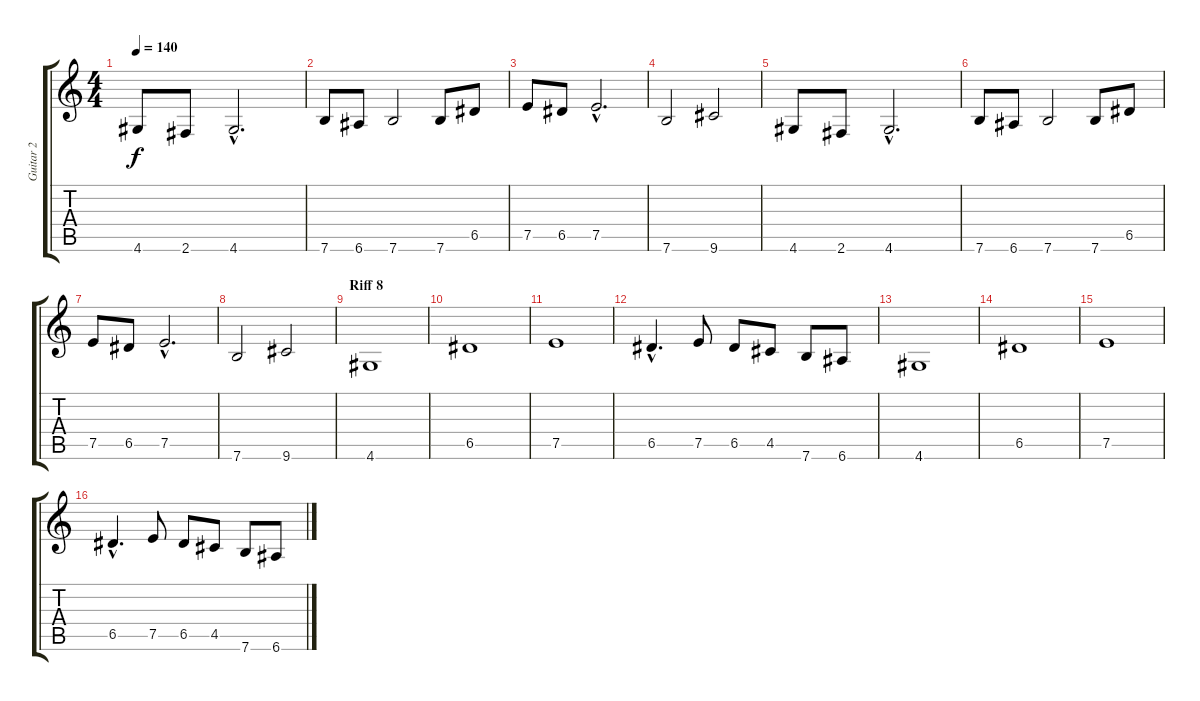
\track ("Guitar 2" "Guitar 2") {instrument overdrivenguitar}
\staff {score tabs}
\tuning (E4 B3 G3 D3 A2 E2) {hide}
\ts (4 4)
\tempo 140
\clef g2
\ks c
4.6.8{dy f} 2.6.8 4.6{hac}.2{d} |
7.6.8 6.6.8 7.6.2 7.6.8 6.5.8 |
7.5.8 6.5.8 7.5{hac}.2{d} |
7.6.2 9.6.2 |
4.6.8 2.6.8 4.6{hac}.2{d} |
7.6.8 6.6.8 7.6.2 7.6.8 6.5.8 |
7.5.8 6.5.8 7.5{hac}.2{d} |
7.6.2 9.6.2 |
\section ("" "Riff 8")
4.6.1 |
6.5.1 |
7.5.1 |
6.5{hac}.4{d} 7.5.8 6.5.8 4.5.8 7.6.8 6.6.8 |
4.6.1 |
6.5.1 |
7.5.1 |
6.5{hac}.4{d} 7.5.8 6.5.8 4.5.8 7.6.8 6.6.8
